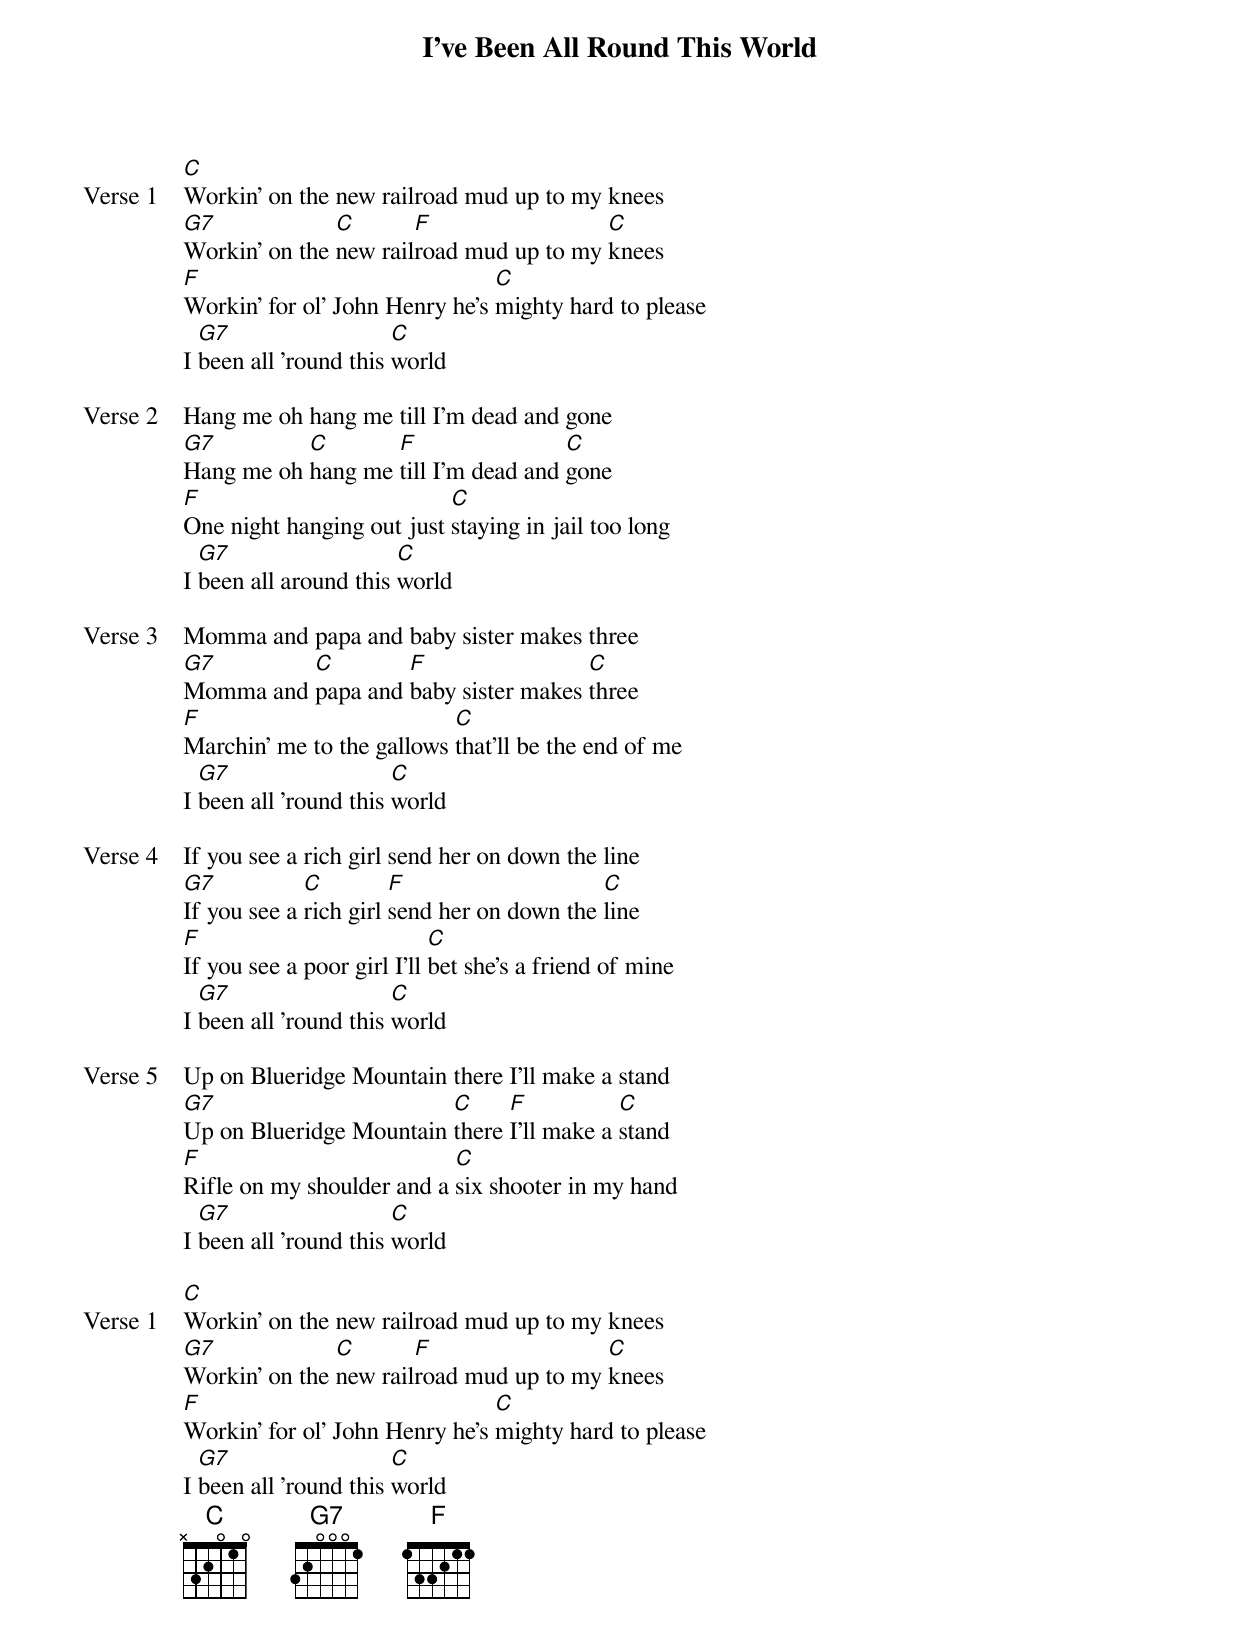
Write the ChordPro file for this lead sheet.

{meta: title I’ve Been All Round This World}
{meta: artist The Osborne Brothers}

{start_of_verse: Verse 1}
[C]Workin’ on the new railroad mud up to my knees
[G7]Workin’ on the [C]new rail[F]road mud up to my [C]knees
[F]Workin’ for ol’ John Henry he’s [C]mighty hard to please
I [G7]been all ’round this [C]world
{end_of_verse}

{start_of_verse: Verse 2}
Hang me oh hang me till I’m dead and gone
[G7]Hang me oh [C]hang me [F]till I’m dead and [C]gone
[F]One night hanging out just [C]staying in jail too long
I [G7]been all around this [C]world
{end_of_verse}

{start_of_verse: Verse 3}
Momma and papa and baby sister makes three
[G7]Momma and [C]papa and [F]baby sister makes [C]three
[F]Marchin’ me to the gallows [C]that’ll be the end of me
I [G7]been all ’round this [C]world
{end_of_verse}

{start_of_verse: Verse 4}
If you see a rich girl send her on down the line
[G7]If you see a [C]rich girl [F]send her on down the [C]line
[F]If you see a poor girl I’ll [C]bet she’s a friend of mine
I [G7]been all ’round this [C]world
{end_of_verse}

{start_of_verse: Verse 5}
Up on Blueridge Mountain there I’ll make a stand
[G7]Up on Blueridge Mountain [C]there [F]I’ll make a [C]stand
[F]Rifle on my shoulder and a [C]six shooter in my hand
I [G7]been all ’round this [C]world
{end_of_verse}

{start_of_verse: Verse 1}
[C]Workin’ on the new railroad mud up to my knees
[G7]Workin’ on the [C]new rail[F]road mud up to my [C]knees
[F]Workin’ for ol’ John Henry he’s [C]mighty hard to please
I [G7]been all ’round this [C]world
{end_of_verse}
